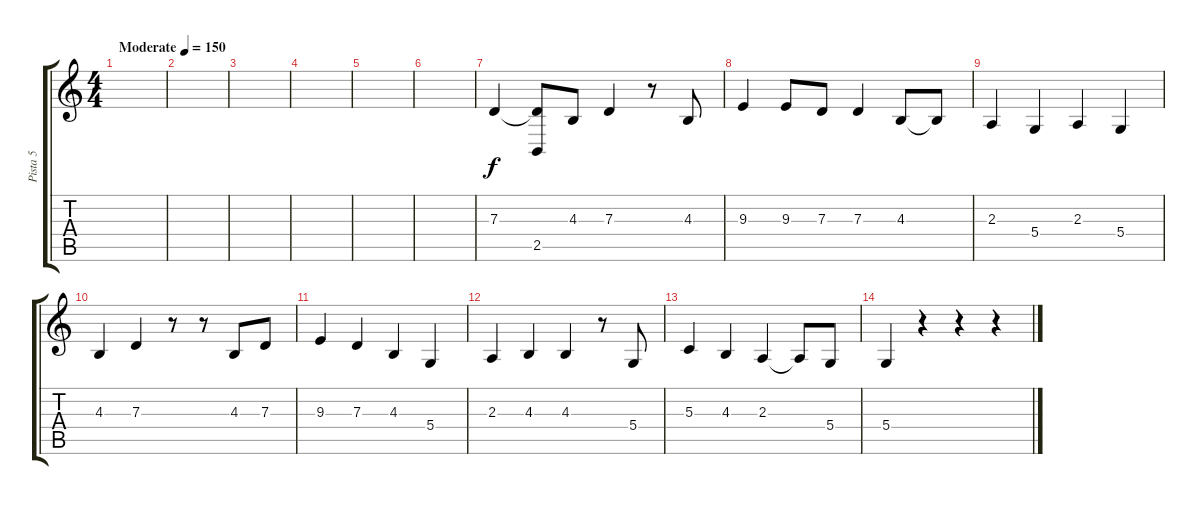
\track ("Pista 5" "Pista 5") {instrument altosax}
\staff {score tabs}
\tuning (E4 B3 G3 D3 A2 E2) {hide}
\ts (4 4)
\tempo (150 "Moderate")
\clef g2
\ks c
|
|
|
|
|
|
7.3.4 (7.3{t} 2.5).8 4.3.8 7.3.4 r.8 4.3.8 |
9.3.4 9.3.8 7.3.8 7.3.4 4.3.8 4.3{t}.8 |
2.3.4 5.4.4 2.3.4 5.4.4 |
4.3.4 7.3.4 r.8 r.8 4.3.8 7.3.8 |
9.3.4 7.3.4 4.3.4 5.4.4 |
2.3.4 4.3.4 4.3.4 r.8 5.4.8 |
5.3.4 4.3.4 2.3.4 2.3{t}.8 5.4.8 |
5.4.4 r.4 r.4 r.4
